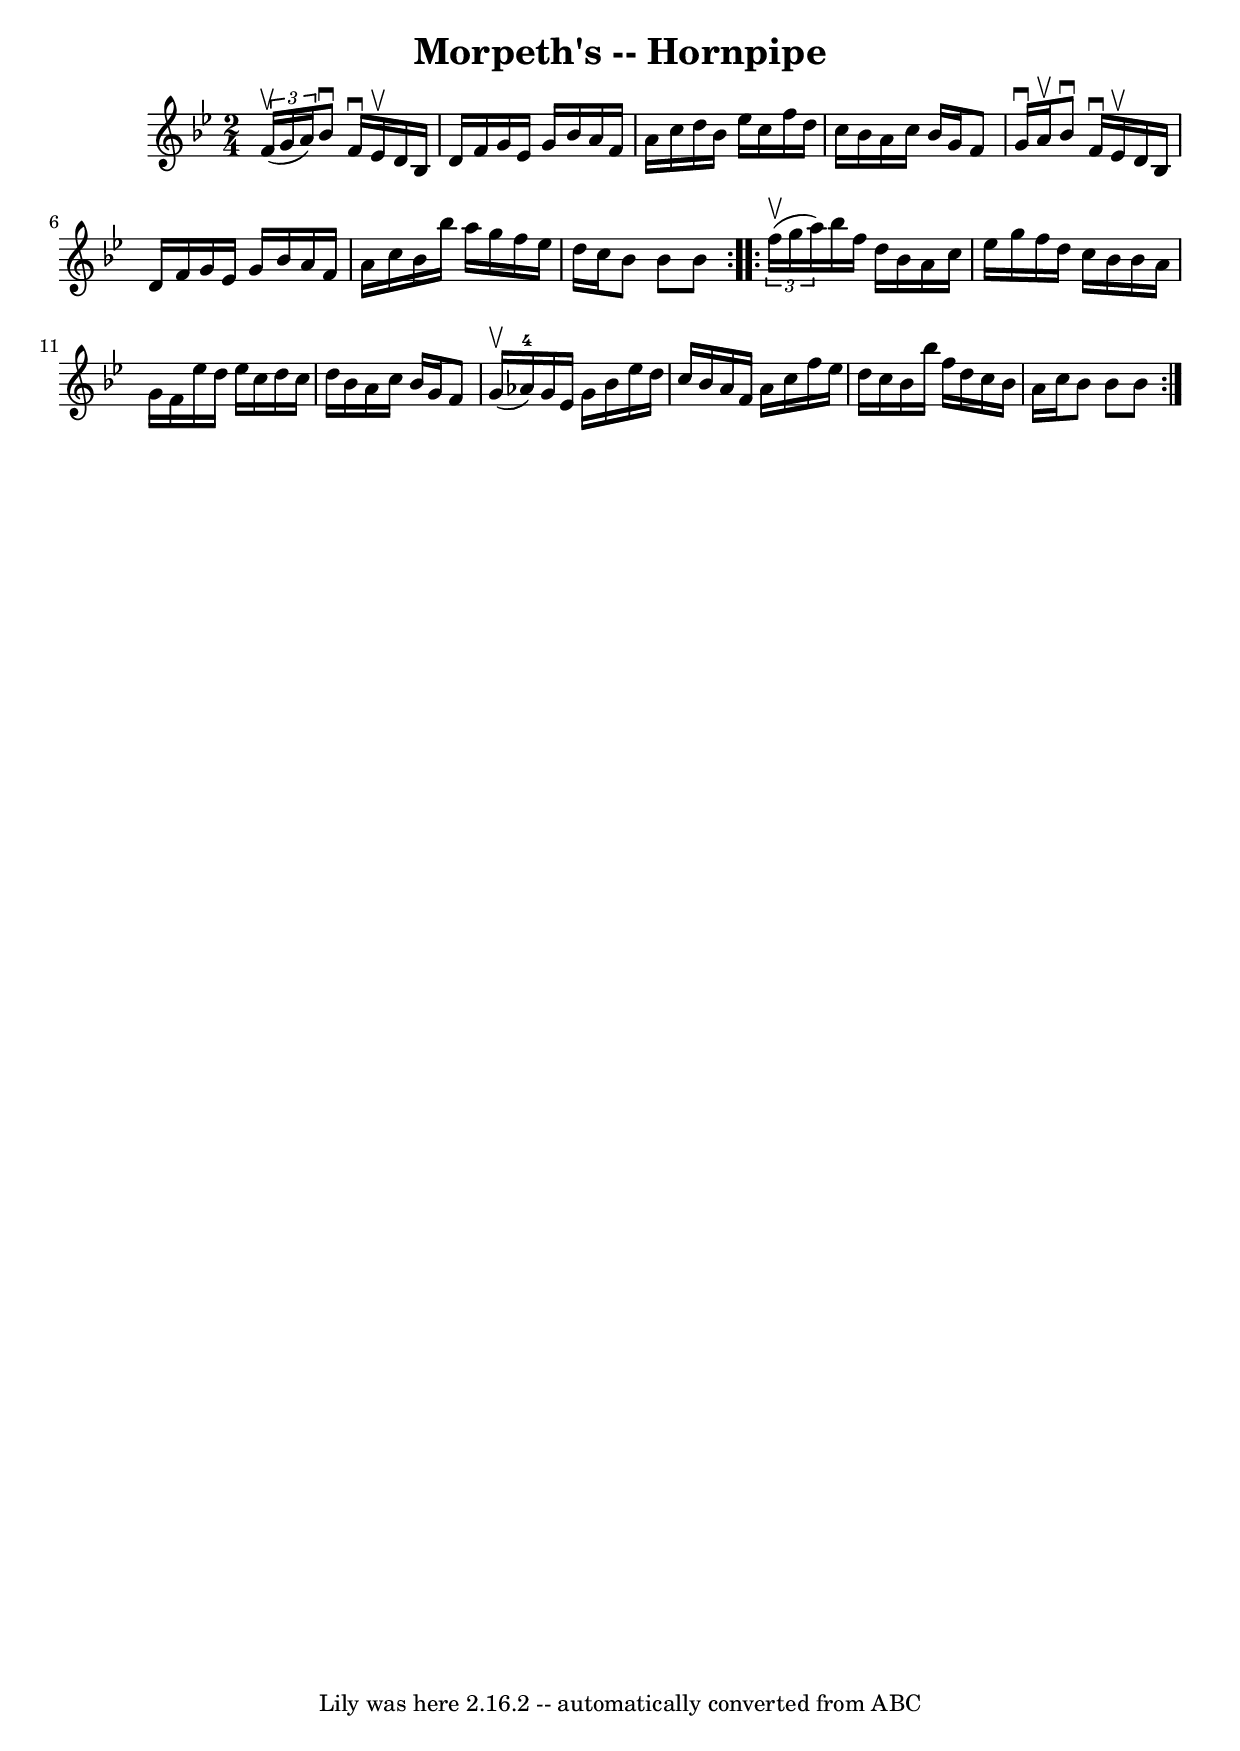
\version "2.16.2"
\include "Mammoth.ily"
\header {
  %% book = "Cole's 1000 Fiddle Tunes"
  crossRefNumber = "1"
  footnotes = ""
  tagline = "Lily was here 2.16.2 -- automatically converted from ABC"
  title = "Morpeth's -- Hornpipe"

}
voicedefault =  {



  \repeat volta 2 {

    \time 2/4 
    \key bes \major   \times 2/3 { f'16 (^\upbow g'16 a'16) 
				 } 
    |
    bes'8^\downbow f'16^\downbow ees'16^\upbow d'16 bes16    
    d'16 f'16  |
    g'16 ees'16 g'16 bes'16 a'16 f'16    
    a'16 c''16  |
    d''16 bes'16 ees''16 c''16 f''16 d''16 
    c''16 bes'16  |
    a'16 c''16 bes'16 g'16 f'8 g'16 
    ^\downbow a'16^\upbow |
    bes'8^\downbow f'16^\downbow ees'16 
    ^\upbow d'16 bes16 d'16 f'16  |
    g'16 ees'16 g'16    
    bes'16 a'16 f'16 a'16 c''16  |
    bes'16 bes''16 a''16  
    g''16 f''16 ees''16 d''16 c''16  |
    bes'8 bes'8    
    bes'8  
  }     
  \repeat volta 2 {
    \times 2/3 { f''16 (^\upbow g''16 a''16 
		 ) 
	       } |
    bes''16 f''16 d''16 bes'16 a'16 c''16    
    ees''16 g''16  |
    f''16 d''16 c''16 bes'16 bes'16    
    a'16 g'16 f'16  |
    ees''16 d''16 ees''16 c''16 d''16  
    c''16 d''16 bes'16  |
    a'16 c''16 bes'16 g'16 f'8   
    g'16 (^\upbow aes'16-4) |
    g'16 ees'16 g'16 bes'16 
    ees''16 d''16 c''16 bes'16  |
    a'16 f'16 a'16    
    c''16 f''16 ees''16 d''16 c''16  |
    bes'16 bes''16    
    f''16 d''16 c''16 bes'16 a'16 c''16  |
    bes'8 bes'8   
    bes'8  
  }   

}

\score{
  <<

    \context Staff="default"
    {
      \voicedefault 
      
    }

  >>
  \layout {
    
  }
  \midi {
  }

}
